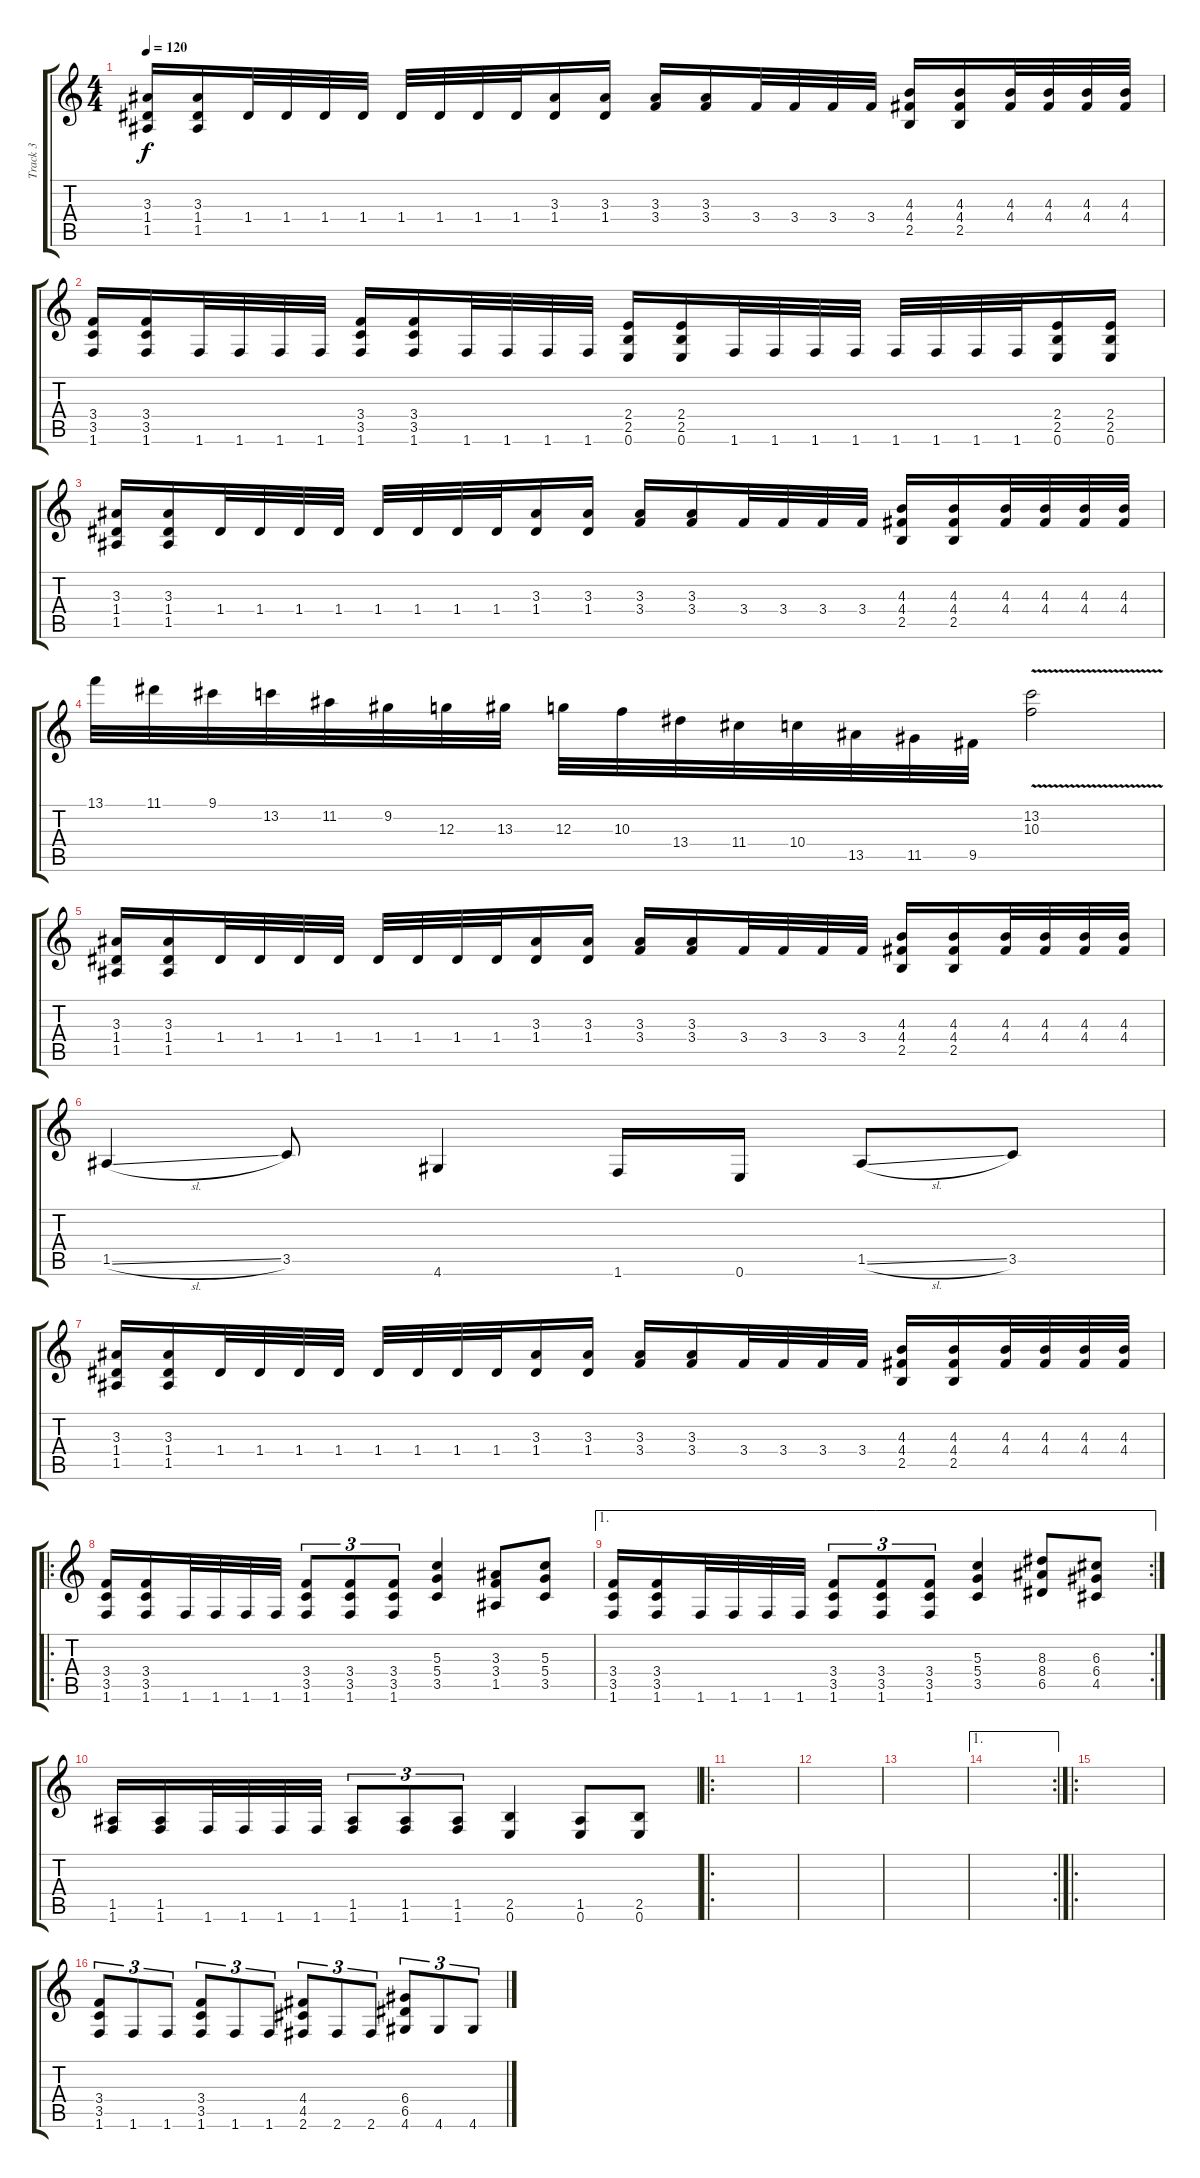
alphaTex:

\track ("Track 3" "Track 3") {instrument overdrivenguitar}
\staff {score tabs}
\tuning (E4 B3 G3 D3 A2 E2) {hide}
\ts (4 4)
\tempo 120
\clef g2
\ks c
(3.3 1.4 1.5).16{dy f} (3.3 1.4 1.5).16 1.4.32 1.4.32 1.4.32 1.4.32 1.4.32 1.4.32 1.4.32 1.4.32 (3.3 1.4).16 (3.3 1.4).16 (3.3 3.4).16 (3.3 3.4).16 3.4.32 3.4.32 3.4.32 3.4.32 (4.3 4.4 2.5).16 (4.3 4.4 2.5).16 (4.3 4.4).32 (4.3 4.4).32 (4.3 4.4).32 (4.3 4.4).32 |
(3.4 3.5 1.6).16 (3.4 3.5 1.6).16 1.6.32 1.6.32 1.6.32 1.6.32 (3.4 3.5 1.6).16 (3.4 3.5 1.6).16 1.6.32 1.6.32 1.6.32 1.6.32 (2.4 2.5 0.6).16 (2.4 2.5 0.6).16 1.6.32 1.6.32 1.6.32 1.6.32 1.6.32 1.6.32 1.6.32 1.6.32 (2.4 2.5 0.6).16 (2.4 2.5 0.6).16 |
(3.3 1.4 1.5).16 (3.3 1.4 1.5).16 1.4.32 1.4.32 1.4.32 1.4.32 1.4.32 1.4.32 1.4.32 1.4.32 (3.3 1.4).16 (3.3 1.4).16 (3.3 3.4).16 (3.3 3.4).16 3.4.32 3.4.32 3.4.32 3.4.32 (4.3 4.4 2.5).16 (4.3 4.4 2.5).16 (4.3 4.4).32 (4.3 4.4).32 (4.3 4.4).32 (4.3 4.4).32 |
13.1.32{volume 16} 11.1.32 9.1.32 13.2.32 11.2.32 9.2.32 12.3.32 13.3.32 12.3.32 10.3.32 13.4.32 11.4.32 10.4.32 13.5.32 11.5.32 9.5.32 (13.2{v} 10.3{v}).2 |
(3.3 1.4 1.5).16 (3.3 1.4 1.5).16 1.4.32 1.4.32 1.4.32 1.4.32 1.4.32 1.4.32 1.4.32 1.4.32 (3.3 1.4).16 (3.3 1.4).16 (3.3 3.4).16 (3.3 3.4).16 3.4.32 3.4.32 3.4.32 3.4.32 (4.3 4.4 2.5).16 (4.3 4.4 2.5).16 (4.3 4.4).32 (4.3 4.4).32 (4.3 4.4).32 (4.3 4.4).32 |
1.5{sl}.4 3.5.8 4.6.4 1.6.16 0.6.16 1.5{sl}.8 3.5.8 |
(3.3 1.4 1.5).16 (3.3 1.4 1.5).16 1.4.32 1.4.32 1.4.32 1.4.32 1.4.32 1.4.32 1.4.32 1.4.32 (3.3 1.4).16 (3.3 1.4).16 (3.3 3.4).16 (3.3 3.4).16 3.4.32 3.4.32 3.4.32 3.4.32 (4.3 4.4 2.5).16 (4.3 4.4 2.5).16 (4.3 4.4).32 (4.3 4.4).32 (4.3 4.4).32 (4.3 4.4).32 |
\ro
(3.4 3.5 1.6).16 (3.4 3.5 1.6).16 1.6.32 1.6.32 1.6.32 1.6.32 (3.4 3.5 1.6).8{tu (3 2)} (3.4 3.5 1.6).8{tu (3 2)} (3.4 3.5 1.6).8{tu (3 2)} (5.3 5.4 3.5).4 (3.3 3.4 1.5).8 (5.3 5.4 3.5).8 |
\ae 1
\rc 2
(3.4 3.5 1.6).16 (3.4 3.5 1.6).16 1.6.32 1.6.32 1.6.32 1.6.32 (3.4 3.5 1.6).8{tu (3 2)} (3.4 3.5 1.6).8{tu (3 2)} (3.4 3.5 1.6).8{tu (3 2)} (5.3 5.4 3.5).4 (8.3 8.4 6.5).8 (6.3 6.4 4.5).8 |
(1.5 1.6).16 (1.5 1.6).16 1.6.32 1.6.32 1.6.32 1.6.32 (1.5 1.6).8{tu (3 2)} (1.5 1.6).8{tu (3 2)} (1.5 1.6).8{tu (3 2)} (2.5 0.6).4 (1.5 0.6).8 (2.5 0.6).8 |
\ro
|
|
|
\ae 1
\rc 2
|
\ro
|
(3.4 3.5 1.6).8{tu (3 2)} 1.6.8{tu (3 2)} 1.6.8{tu (3 2)} (3.4 3.5 1.6).8{tu (3 2)} 1.6.8{tu (3 2)} 1.6.8{tu (3 2)} (4.4 4.5 2.6).8{tu (3 2)} 2.6.8{tu (3 2)} 2.6.8{tu (3 2)} (6.4 6.5 4.6).8{tu (3 2)} 4.6.8{tu (3 2)} 4.6.8{tu (3 2)}
